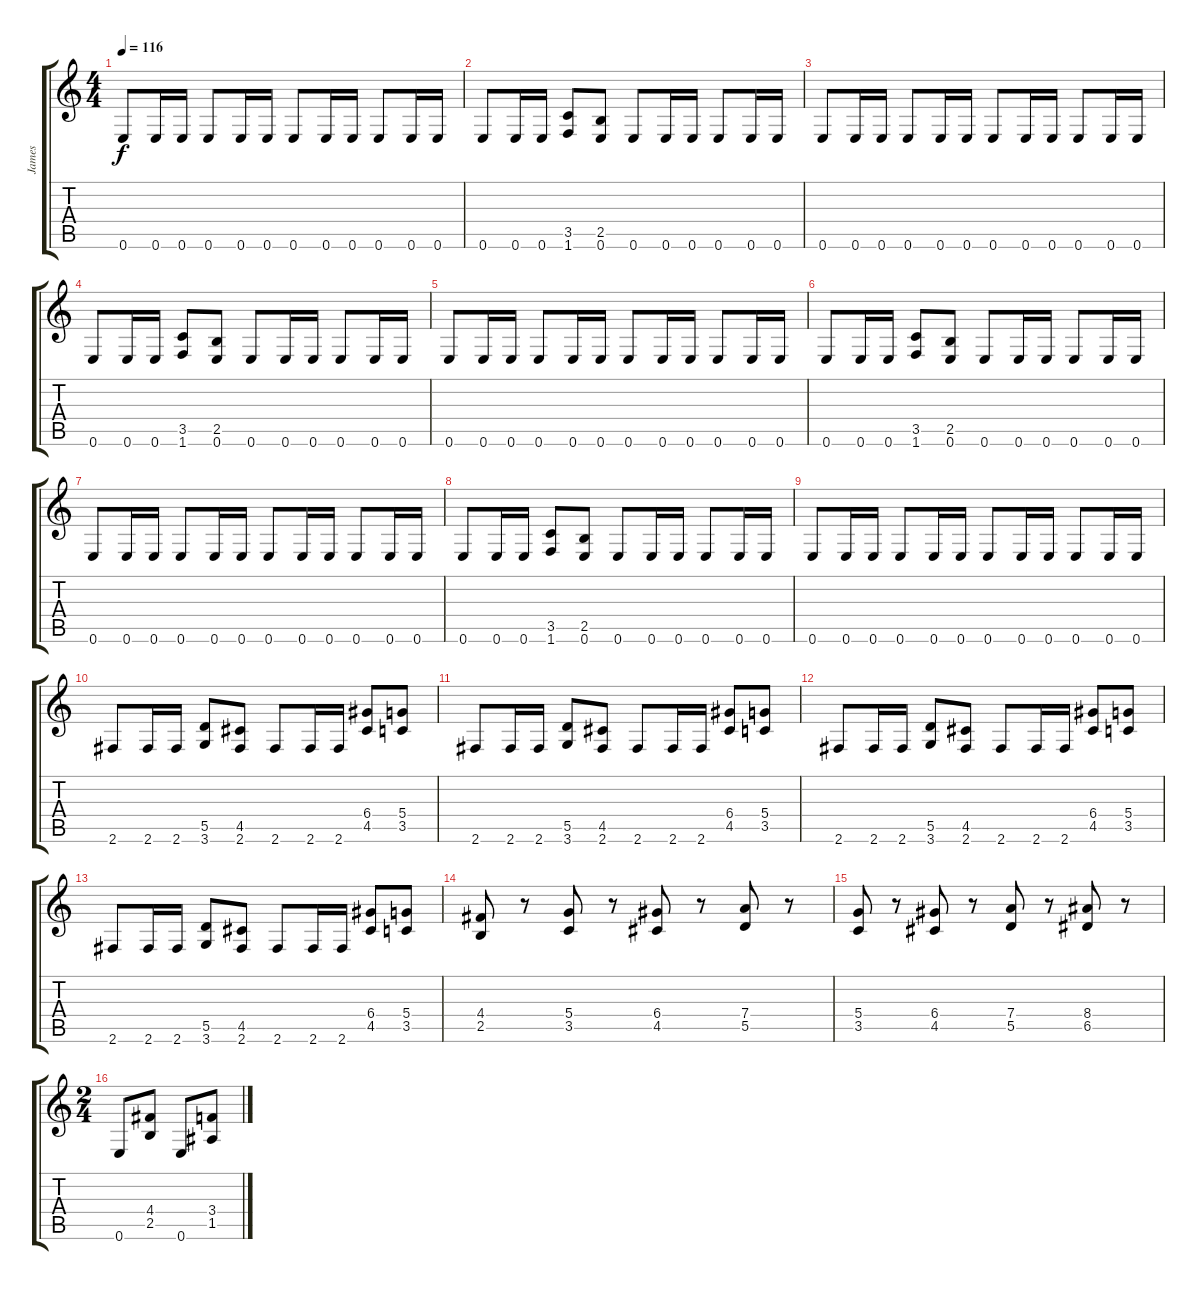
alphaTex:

\track ("James" "James") {instrument distortionguitar}
\staff {score tabs}
\tuning (E4 B3 G3 D3 A2 E2) {hide}
\ts (4 4)
\tempo 116
\clef g2
\ks c
0.6.8{dy f} 0.6.16 0.6.16 0.6.8 0.6.16 0.6.16 0.6.8 0.6.16 0.6.16 0.6.8 0.6.16 0.6.16 |
0.6.8 0.6.16 0.6.16 (3.5 1.6).8 (2.5 0.6).8 0.6.8 0.6.16 0.6.16 0.6.8 0.6.16 0.6.16 |
0.6.8 0.6.16 0.6.16 0.6.8 0.6.16 0.6.16 0.6.8 0.6.16 0.6.16 0.6.8 0.6.16 0.6.16 |
0.6.8 0.6.16 0.6.16 (3.5 1.6).8 (2.5 0.6).8 0.6.8 0.6.16 0.6.16 0.6.8 0.6.16 0.6.16 |
0.6.8 0.6.16 0.6.16 0.6.8 0.6.16 0.6.16 0.6.8 0.6.16 0.6.16 0.6.8 0.6.16 0.6.16 |
0.6.8 0.6.16 0.6.16 (3.5 1.6).8 (2.5 0.6).8 0.6.8 0.6.16 0.6.16 0.6.8 0.6.16 0.6.16 |
0.6.8 0.6.16 0.6.16 0.6.8 0.6.16 0.6.16 0.6.8 0.6.16 0.6.16 0.6.8 0.6.16 0.6.16 |
0.6.8 0.6.16 0.6.16 (3.5 1.6).8 (2.5 0.6).8 0.6.8 0.6.16 0.6.16 0.6.8 0.6.16 0.6.16 |
0.6.8 0.6.16 0.6.16 0.6.8 0.6.16 0.6.16 0.6.8 0.6.16 0.6.16 0.6.8 0.6.16 0.6.16 |
2.6.8 2.6.16 2.6.16 (5.5 3.6).8 (4.5 2.6).8 2.6.8 2.6.16 2.6.16 (6.4 4.5).8 (5.4 3.5).8 |
2.6.8 2.6.16 2.6.16 (5.5 3.6).8 (4.5 2.6).8 2.6.8 2.6.16 2.6.16 (6.4 4.5).8 (5.4 3.5).8 |
2.6.8 2.6.16 2.6.16 (5.5 3.6).8 (4.5 2.6).8 2.6.8 2.6.16 2.6.16 (6.4 4.5).8 (5.4 3.5).8 |
2.6.8 2.6.16 2.6.16 (5.5 3.6).8 (4.5 2.6).8 2.6.8 2.6.16 2.6.16 (6.4 4.5).8 (5.4 3.5).8 |
(4.4 2.5).8 r.8 (5.4 3.5).8 r.8 (6.4 4.5).8 r.8 (7.4 5.5).8 r.8 |
(5.4 3.5).8 r.8 (6.4 4.5).8 r.8 (7.4 5.5).8 r.8 (8.4 6.5).8 r.8 |
\ts (2 4)
0.6.8 (4.4 2.5).8 0.6.8 (3.4 1.5).8
